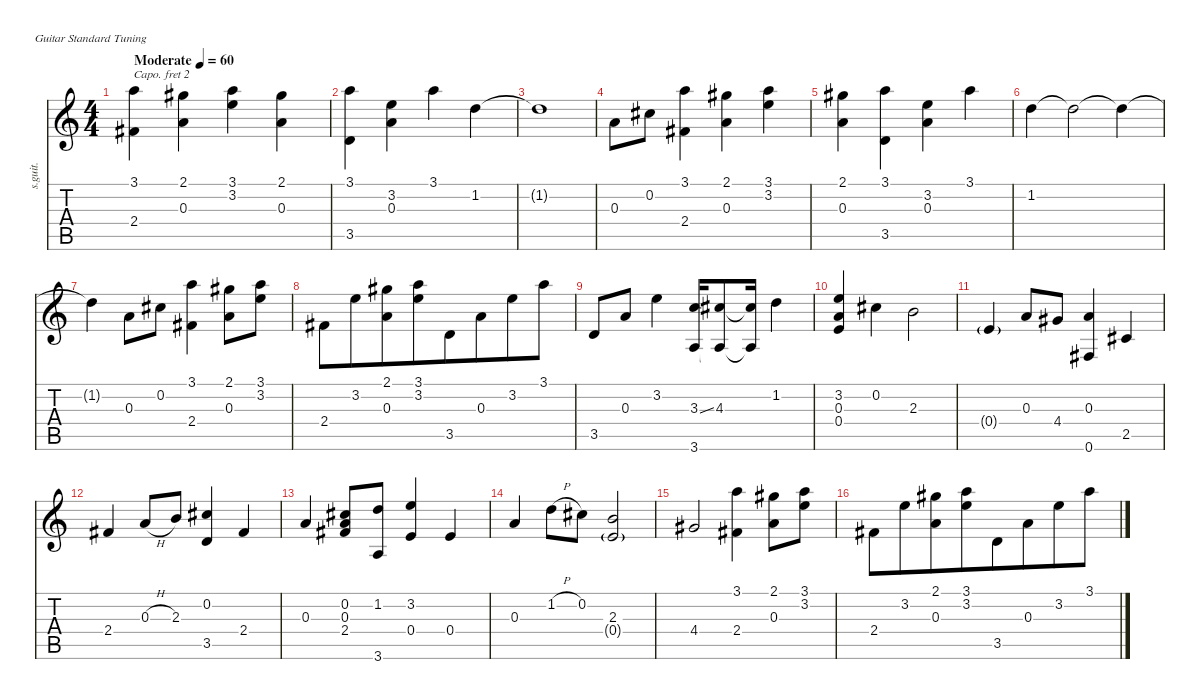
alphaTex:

\defaultSystemsLayout 4
\hideDynamics
\bracketExtendMode nobrackets
\otherSystemsTrackNameOrientation horizontal
\track ("" "s.guit.") {instrument acousticguitarsteel}
\staff {score tabs}
\capo 2
\tuning (E4 B3 G3 D3 A2 E2)
\ts (4 4)
\beaming (8 8)
\tempo (60 "Moderate")
\clef g2
\ks c
(3.1 2.4).4{dy f instrument acousticguitarsteel} (2.1 0.3).4 (3.1 3.2).4 (2.1 0.3).4 |
(3.1 3.5).4 (3.2 0.3).4 3.1.4 1.2.4 |
1.2{t}.1 |
0.3.8 0.2.8 (3.1 2.4).4 (2.1 0.3).4 (3.1 3.2).4 |
(2.1 0.3).4 (3.1 3.5).4 (3.2 0.3).4 3.1.4 |
1.2.4 1.2{t}.2 1.2{t}.4 |
1.2{t}.4 0.3.8 0.2.8 (3.1 2.4).4 (2.1 0.3).8 (3.1 3.2).8 |
2.4.8 3.2.8 (2.1 0.3).8 (3.1 3.2).8 3.5.8 0.3.8 3.2.8 3.1.8 |
3.5.8 0.3.8 3.2.4 (3.3{ss} 3.6).16 (4.3 3.6{t}).8 (4.3{t} 3.6{t}).16 1.2.4 |
(3.2 0.3 0.4).4 0.2.4 2.3.2 |
0.4{g}.4{dy ff} 0.3.8{dy f} 4.4.8 (0.3 0.6).4 2.5.4 |
2.4.4 0.3{h}.8 2.3.8 (0.2 3.5).4 2.4.4 |
0.3.4 (0.2 0.3 2.4).8 (1.2 3.6).8 (3.2 0.4).4 0.4.4 |
0.3.4 1.2{h}.8 0.2.8 (2.3 0.4{g}).2 |
4.4.2 (3.1 2.4).4 (2.1 0.3).8 (3.1 3.2).8 |
2.4.8 3.2.8 (2.1 0.3).8 (3.1 3.2).8 3.5.8 0.3.8 3.2.8 3.1.8
